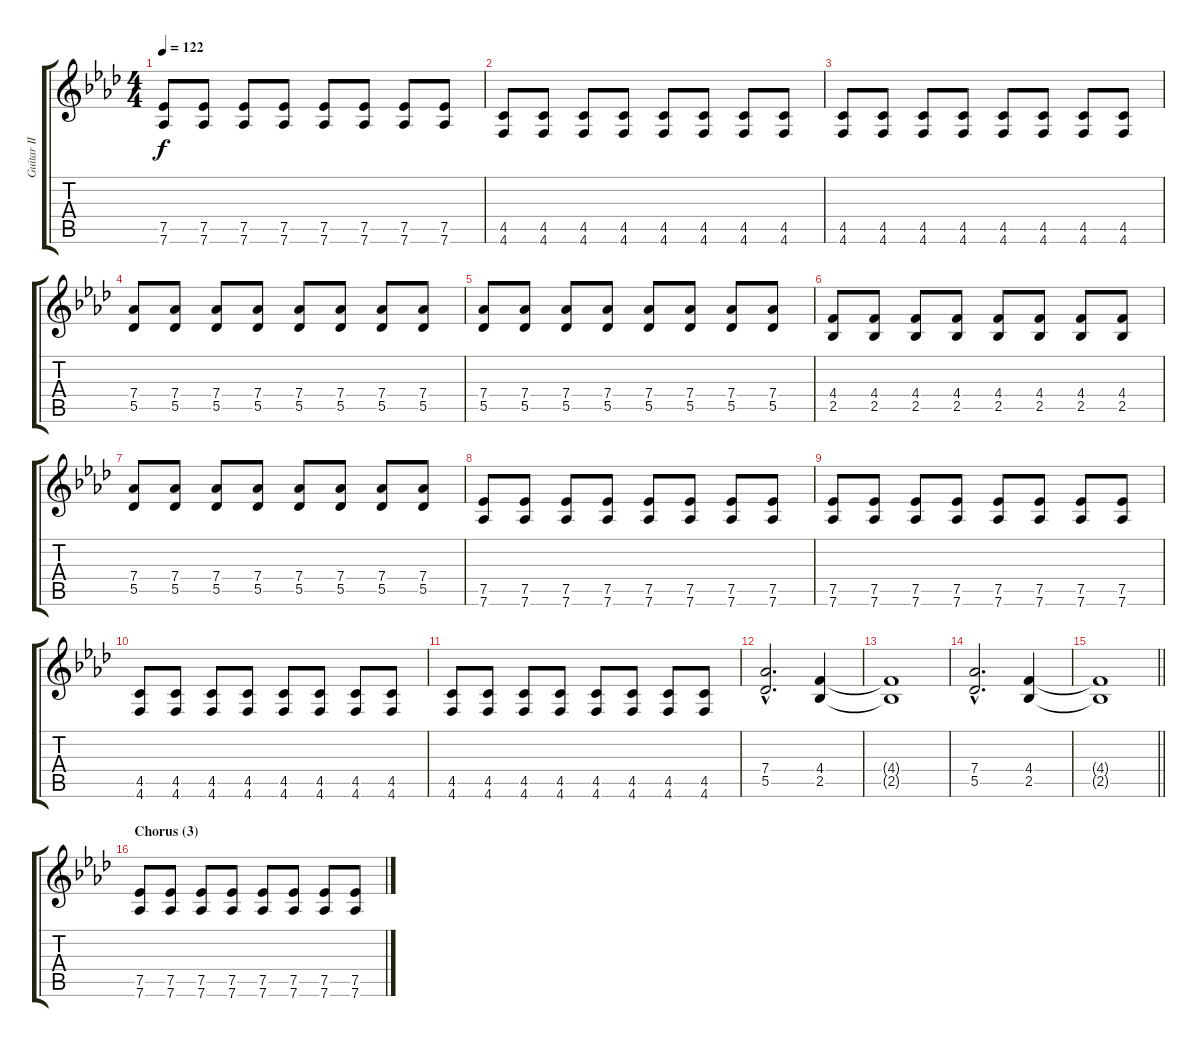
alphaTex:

\track ("Guitar II" "Guitar II") {instrument distortionguitar}
\staff {score tabs}
\tuning (Eb4 Bb3 Gb3 Db3 Ab2 Db2) {hide}
\ts (4 4)
\tempo 122
\clef g2
\ks ab
(7.5 7.6).8{dy f} (7.5 7.6).8 (7.5 7.6).8 (7.5 7.6).8 (7.5 7.6).8 (7.5 7.6).8 (7.5 7.6).8 (7.5 7.6).8 |
(4.5 4.6).8 (4.5 4.6).8 (4.5 4.6).8 (4.5 4.6).8 (4.5 4.6).8 (4.5 4.6).8 (4.5 4.6).8 (4.5 4.6).8 |
(4.5 4.6).8 (4.5 4.6).8 (4.5 4.6).8 (4.5 4.6).8 (4.5 4.6).8 (4.5 4.6).8 (4.5 4.6).8 (4.5 4.6).8 |
(7.4 5.5).8 (7.4 5.5).8 (7.4 5.5).8 (7.4 5.5).8 (7.4 5.5).8 (7.4 5.5).8 (7.4 5.5).8 (7.4 5.5).8 |
(7.4 5.5).8 (7.4 5.5).8 (7.4 5.5).8 (7.4 5.5).8 (7.4 5.5).8 (7.4 5.5).8 (7.4 5.5).8 (7.4 5.5).8 |
(4.4 2.5).8 (4.4 2.5).8 (4.4 2.5).8 (4.4 2.5).8 (4.4 2.5).8 (4.4 2.5).8 (4.4 2.5).8 (4.4 2.5).8 |
(7.4 5.5).8 (7.4 5.5).8 (7.4 5.5).8 (7.4 5.5).8 (7.4 5.5).8 (7.4 5.5).8 (7.4 5.5).8 (7.4 5.5).8 |
(7.5 7.6).8 (7.5 7.6).8 (7.5 7.6).8 (7.5 7.6).8 (7.5 7.6).8 (7.5 7.6).8 (7.5 7.6).8 (7.5 7.6).8 |
(7.5 7.6).8 (7.5 7.6).8 (7.5 7.6).8 (7.5 7.6).8 (7.5 7.6).8 (7.5 7.6).8 (7.5 7.6).8 (7.5 7.6).8 |
(4.5 4.6).8 (4.5 4.6).8 (4.5 4.6).8 (4.5 4.6).8 (4.5 4.6).8 (4.5 4.6).8 (4.5 4.6).8 (4.5 4.6).8 |
(4.5 4.6).8 (4.5 4.6).8 (4.5 4.6).8 (4.5 4.6).8 (4.5 4.6).8 (4.5 4.6).8 (4.5 4.6).8 (4.5 4.6).8 |
(7.4{hac} 5.5{hac}).2{d} (4.4 2.5).4 |
(4.4{t} 2.5{t}).1 |
(7.4{hac} 5.5{hac}).2{d} (4.4 2.5).4 |
\barLineRight lightlight
(4.4{t} 2.5{t}).1 |
\section ("" "Chorus (3)")
(7.5 7.6).8 (7.5 7.6).8 (7.5 7.6).8 (7.5 7.6).8 (7.5 7.6).8 (7.5 7.6).8 (7.5 7.6).8 (7.5 7.6).8
